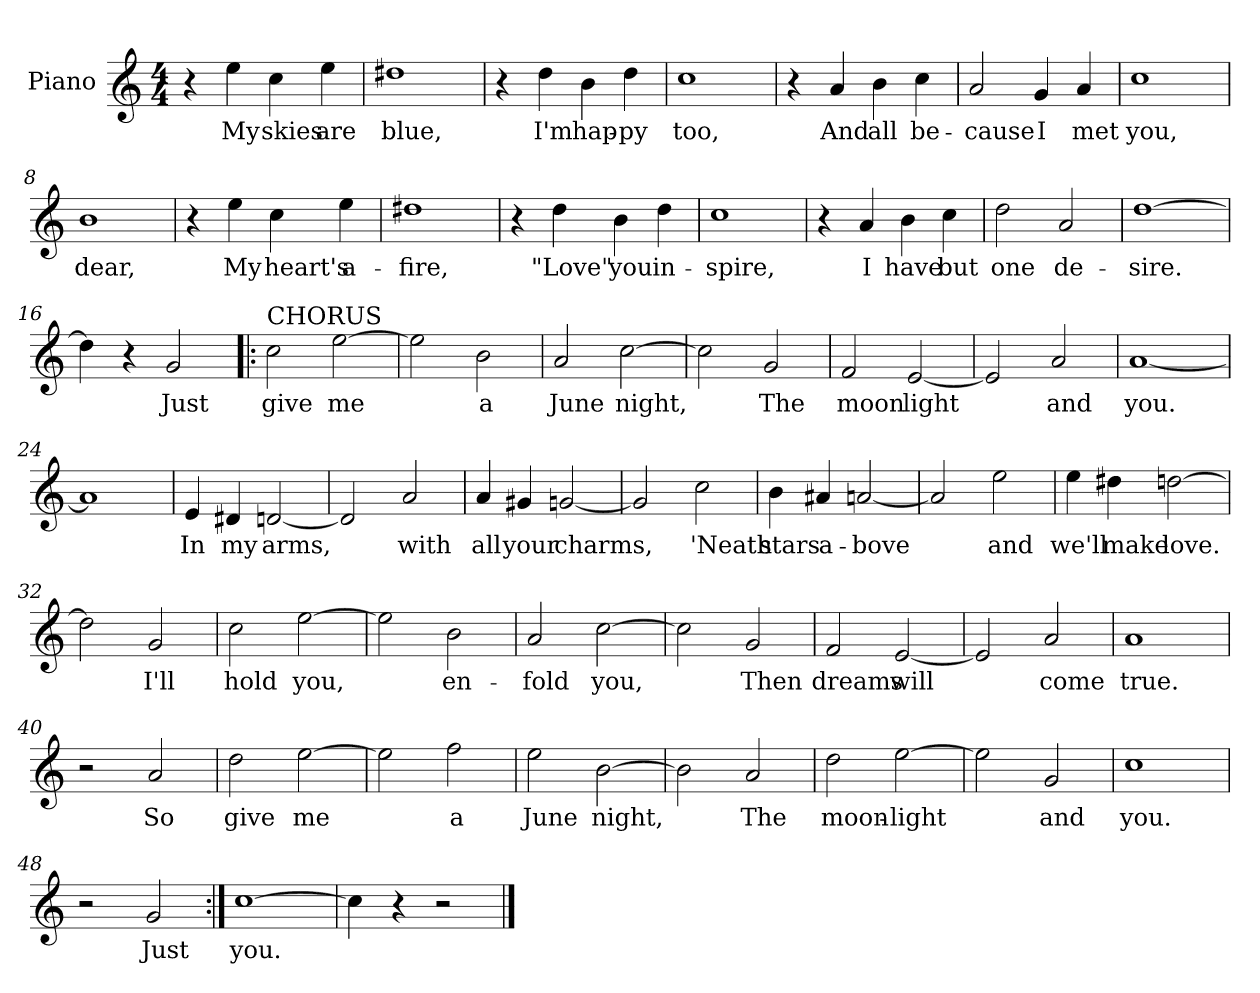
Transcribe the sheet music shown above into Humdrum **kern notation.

**kern	**text
*part1	*part1
*staff1	*staff1
*I"Piano	*
*I'Pno	*
*clefG2	*
*k[]	*
*C:	*
*M4/4	*
=1	=1
4r	.
4ee\	My
4cc\	skies
4ee\	are
=2	=2
1dd#X	blue,
=3	=3
4r	.
4dd\	I'm
4b\	hap-
4dd\	py
=4	=4
1cc	too,
=5	=5
4r	.
4a/	And
4b\	all
4cc\	be-
=6	=6
2a/	cause
4g/	I
4a/	met
=7	=7
1cc	you,
!!LO:LB:g=z
=8	=8
1b	dear,
=9	=9
4r	.
4ee\	My
4cc\	heart's
4ee\	a-
=10	=10
1dd#X	fire,
=11	=11
4r	.
4dd\	"Love"
4b\	you
4dd\	in-
=12	=12
1cc	spire,
=13	=13
4r	.
4a/	I
4b\	have
4cc\	but
=14	=14
2dd\	one
2a/	de-
=15	=15
[1dd	sire.
!!LO:LB:g=z
=16	=16
4dd\]	.
4r	.
2g/	Just
=17!|:	=17!|:
!LO:TX:a:t=CHORUS	!
2cc\	give
[2ee\	me
=18	=18
2ee\]	.
2b\	a
=19	=19
2a/	June
[2cc\	night,
=20	=20
2cc\]	.
2g/	The
=21	=21
2f/	moon
[2e/	light
=22	=22
2e/]	.
2a/	and
=23	=23
[1a	you.
=24	=24
1a]	.
!!LO:LB:g=z
=25	=25
4e/	In
4d#X/	my
[2dn/	arms,
=26	=26
2d/]	.
2a/	with
=27	=27
4a/	all
4g#X/	your
[2gn/	charms,
=28	=28
2g/]	.
2cc\	'Neath
=29	=29
4b\	stars
4a#X/	a-
[2an/	bove
=30	=30
2a/]	.
2ee\	and
!!LO:LB:g=z
=31	=31
4ee\	we'll
4dd#X\	make
[2ddn\	love.
=32	=32
2dd\]	.
2g/	I'll
=33	=33
2cc\	hold
[2ee\	you,
=34	=34
2ee\]	.
2b\	en-
=35	=35
2a/	fold
[2cc\	you,
=36	=36
2cc\]	.
2g/	Then
=37	=37
2f/	dreams
[2e/	will
!!LO:LB:g=z
=38	=38
2e/]	.
2a/	come
=39	=39
1a	true.
=40	=40
2r	.
2a/	So
=41	=41
2dd\	give
[2ee\	me
=42	=42
2ee\]	.
2ff\	a
=43	=43
2ee\	June
[2b\	night,
=44	=44
2b\]	.
2a/	The
!!LO:LB:g=z
=45	=45
2dd\	moon-
[2ee\	light
=46	=46
2ee\]	.
2g/	and
=47	=47
1cc	you.
=48	=48
2r	.
2g/	Just
=49:|!	=49:|!
[1cc	you.
=50	=50
4cc\]	.
4r	.
2r	.
==	==
*-	*-
